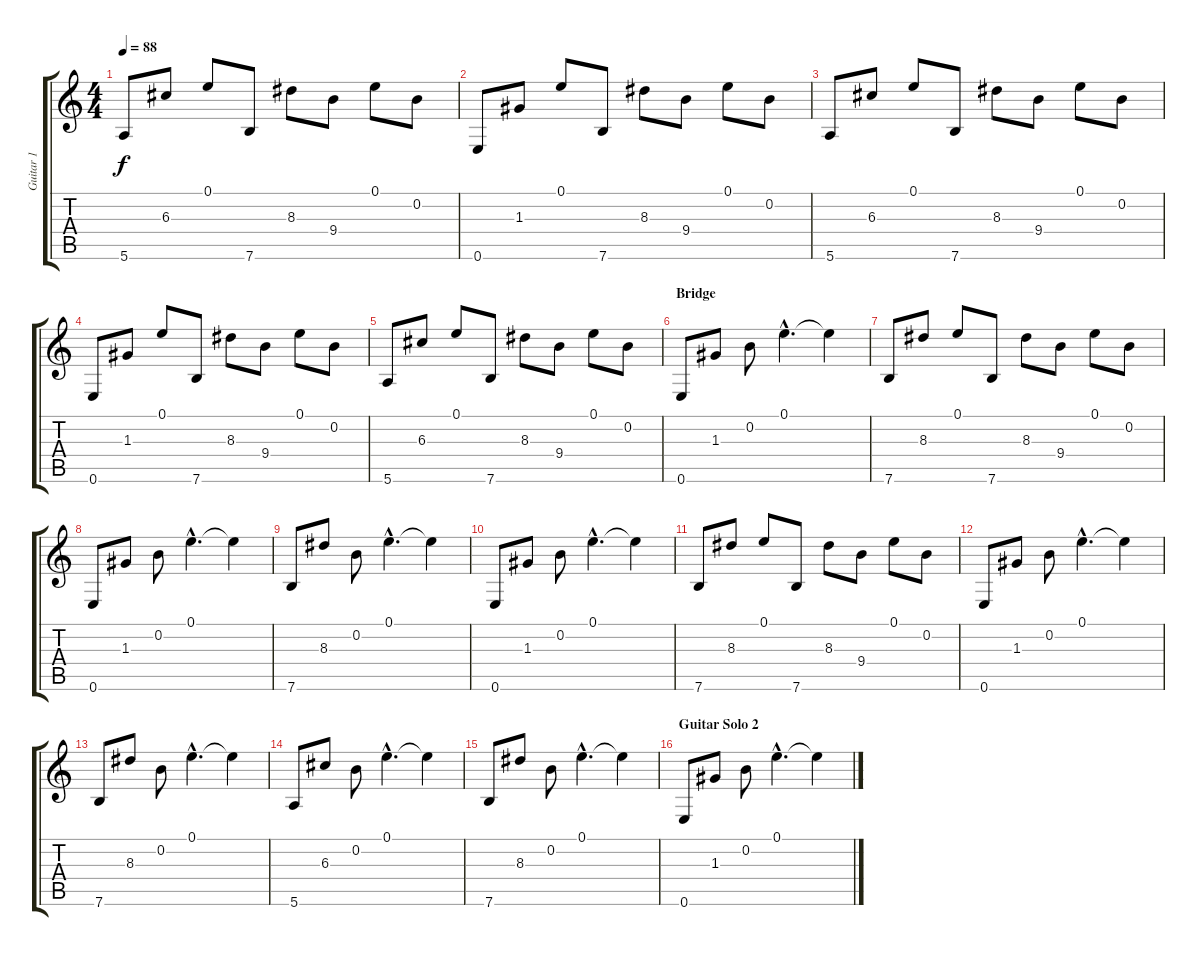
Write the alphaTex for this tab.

\track ("Guitar 1" "Guitar 1") {instrument electricguitarjazz}
\staff {score tabs}
\tuning (E4 B3 G3 D3 A2 E2) {hide}
\ts (4 4)
\tempo 88
\clef g2
\ks c
5.6.8{dy f} 6.3.8 0.1.8 7.6.8 8.3.8 9.4.8 0.1.8 0.2.8 |
0.6.8 1.3.8 0.1.8 7.6.8 8.3.8 9.4.8 0.1.8 0.2.8 |
5.6.8 6.3.8 0.1.8 7.6.8 8.3.8 9.4.8 0.1.8 0.2.8 |
0.6.8 1.3.8 0.1.8 7.6.8 8.3.8 9.4.8 0.1.8 0.2.8 |
5.6.8 6.3.8 0.1.8 7.6.8 8.3.8 9.4.8 0.1.8 0.2.8 |
\section ("" "Bridge")
0.6.8 1.3.8 0.2.8 0.1{hac}.4{d} 0.1{t}.4 |
7.6.8 8.3.8 0.1.8 7.6.8 8.3.8 9.4.8 0.1.8 0.2.8 |
0.6.8 1.3.8 0.2.8 0.1{hac}.4{d} 0.1{t}.4 |
7.6.8 8.3.8 0.2.8 0.1{hac}.4{d} 0.1{t}.4 |
0.6.8 1.3.8 0.2.8 0.1{hac}.4{d} 0.1{t}.4 |
7.6.8 8.3.8 0.1.8 7.6.8 8.3.8 9.4.8 0.1.8 0.2.8 |
0.6.8 1.3.8 0.2.8 0.1{hac}.4{d} 0.1{t}.4 |
7.6.8 8.3.8 0.2.8 0.1{hac}.4{d} 0.1{t}.4 |
5.6.8 6.3.8 0.2.8 0.1{hac}.4{d} 0.1{t}.4 |
7.6.8 8.3.8 0.2.8 0.1{hac}.4{d} 0.1{t}.4 |
\section ("" "Guitar Solo 2")
0.6.8 1.3.8 0.2.8 0.1{hac}.4{d} 0.1{t}.4
